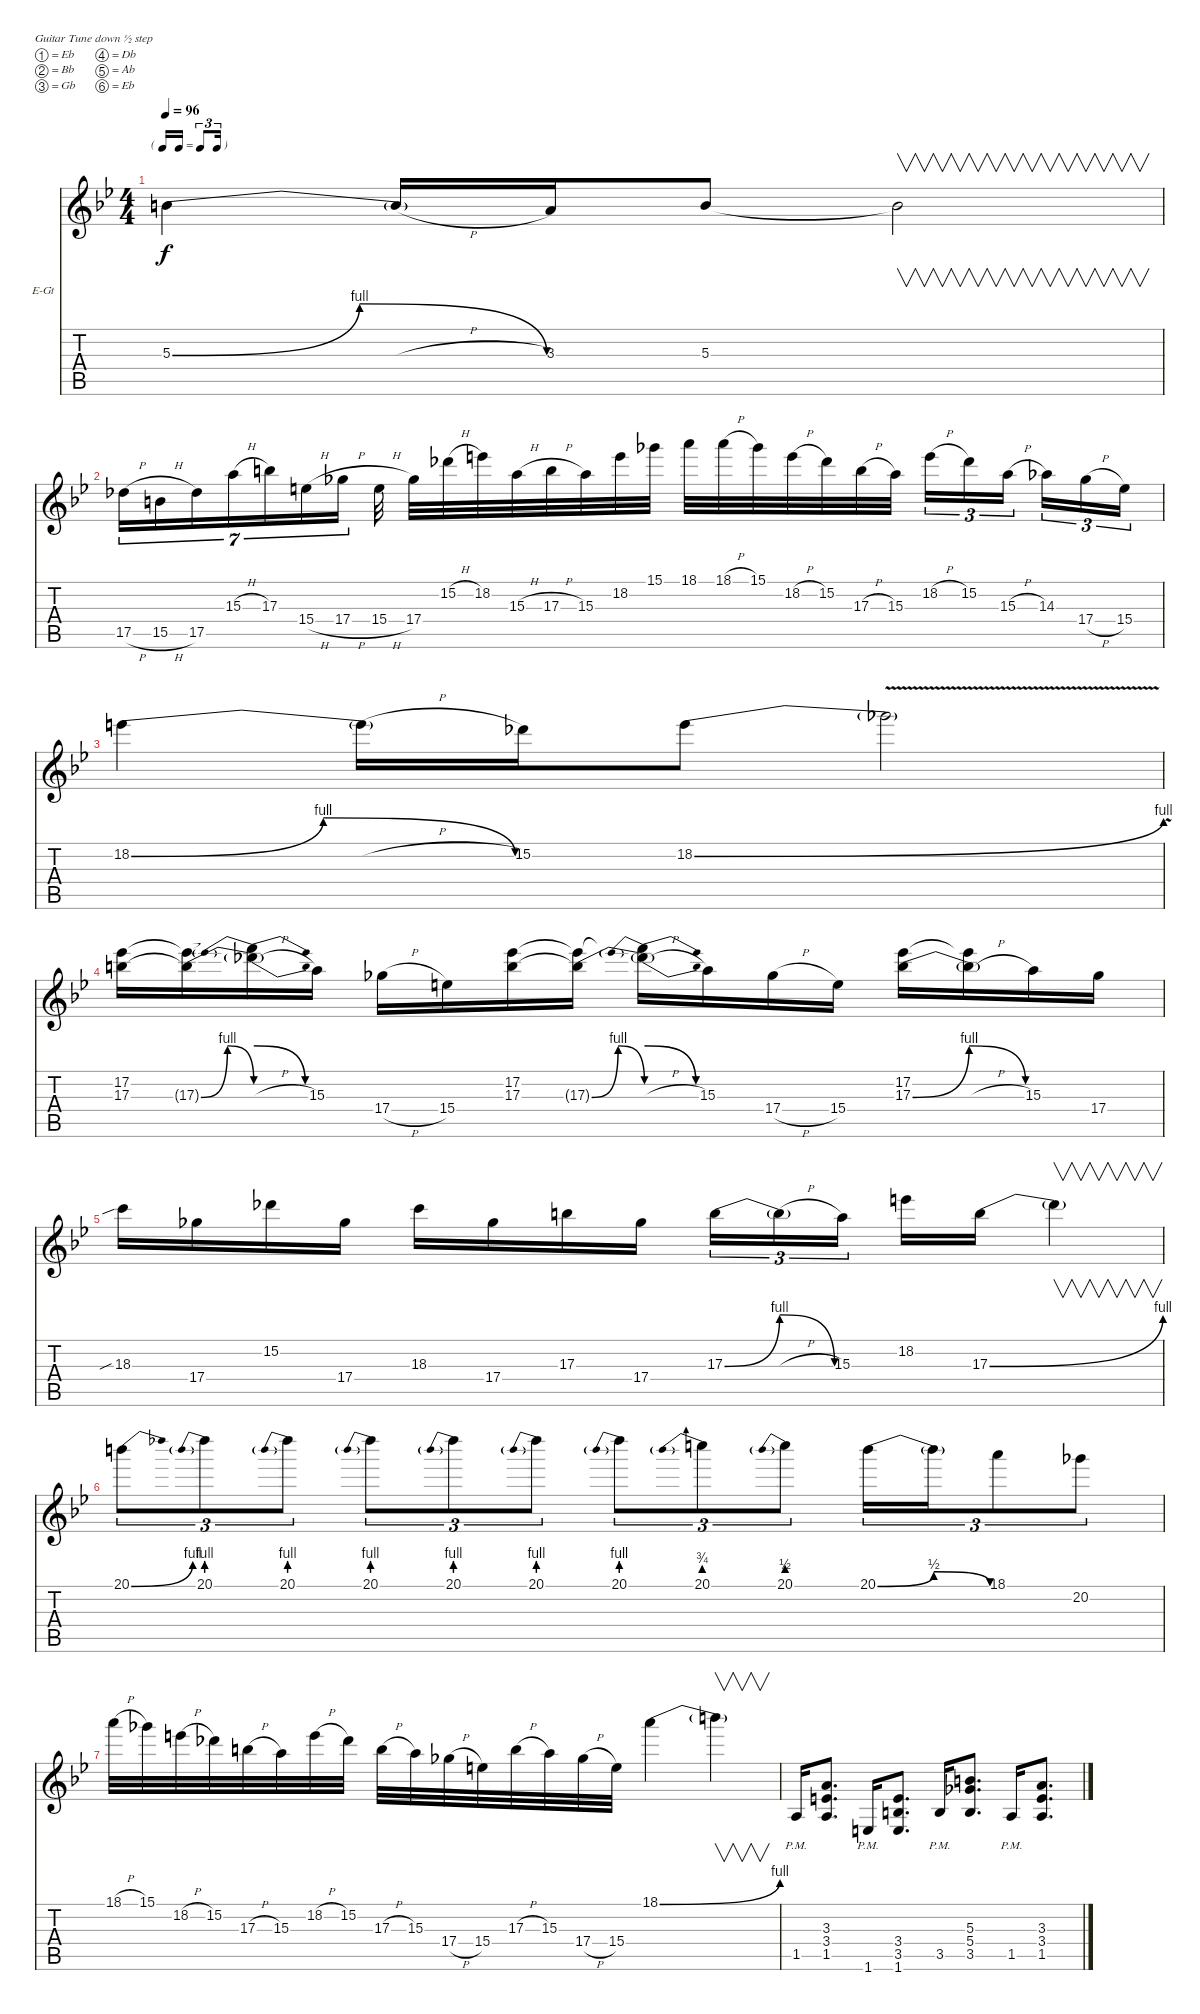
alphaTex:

\bracketExtendMode nobrackets
\firstSystemTrackNameOrientation horizontal
\otherSystemsTrackNameOrientation horizontal
\defaultBarNumberDisplay FirstOfSystem
\track ("Zakk Wylde" "E-Gt") {instrument distortionguitar}
\staff {score tabs}
\tuning (Eb4 Bb3 Gb3 Db3 Ab2 Eb2)
\ts (4 4)
\tf triplet16th
\tempo 96
\clef g2
\scale
0.498802
\ks bb
5.3{be (bendrelease 0 0 28.2 4 30.599999999999998 4 59.4 0)}.4{dy f} 5.3{h t}.16 3.3.16 5.3.8 5.3{t}.2{v} |
\scale
0.666828 17.5{h}.16{tu (7 4)} 15.5{h}.16{tu (7 4)} 17.5.16{tu (7 4)} 15.3{h}.16{tu (7 4)} 17.3.16{tu (7 4)} 15.4{h}.16{tu (7 4)} 17.4{h}.16{tu (7 4)} 15.4{h}.32 17.4.32 15.2{h}.32 18.2.32 15.3{h}.32 17.3{h}.32 15.3.32 18.2.32 15.1.32 18.1.32 18.1{h}.32 15.1.32 18.2{h}.32 15.2.32 17.3{h}.32 15.3.32 18.2{h}.16{tu (3 2)} 15.2.16{tu (3 2)} 15.3{h}.16{tu (3 2)} 14.3.16{tu (3 2)} 17.4{h}.16{tu (3 2)} 15.4.16{tu (3 2)} |
\scale
0.332888 18.2{be (bendrelease 0 0 30.599999999999998 4 33.6 4 59.4 0)}.4 18.2{h t}.16 15.2.16 18.2{be (bend 0 0 22.8 4)}.8 18.2{v t}.2 |
\scale
0.520725 (17.3 17.2).16 (17.2{t} 17.3{be (bendrelease 0 0 10.2 4 20.4 4 30 0) t}).16 (17.3{be (release 0 4 15 0) h t} 17.2{be (prebendrelease 0 4 15 0) t}).16 15.3.16 17.4{h}.16 15.4.16 (17.3 17.2).16 (17.2{t} 17.3{be (bendrelease 0 0 10.2 4 20.4 4 30 0) t}).16 (17.3{be (release 0 4 15 0) h t} 17.2{be (prebendrelease 0 4 15 0) t}).16 15.3.16 17.4{h}.16 15.4.16 (17.3{be (bendrelease 0 0 10.2 4 20.4 4 30 0)} 17.2).16 (17.2{t} 17.3{h t}).16 15.3.16 17.4.16 |
\scale
0.479621 18.3{sib}.16 17.4.16 15.2.16 17.4.16 18.3.16 17.4.16 17.3.16 17.4.16 17.3{be (bendrelease 0 0 30.599999999999998 4 30.599999999999998 4 59.4 0)}.16{tu (3 2)} 17.3{h t}.16{tu (3 2)} 15.3.16{tu (3 2)} 18.2.16 17.3{be (bend 0 0 15 4)}.16 17.3{t}.4{v} |
\scale
0.51978 20.1{be (bend 0 0 15 4)}.8{tu (3 2)} 20.1{be (prebend 0 4 60 4)}.8{tu (3 2)} 20.1{be (prebend 0 4 60 4)}.8{tu (3 2)} 20.1{be (prebend 0 4 60 4)}.8{tu (3 2)} 20.1{be (prebend 0 4 60 4)}.8{tu (3 2)} 20.1{be (prebend 0 4 60 4)}.8{tu (3 2)} 20.1{be (prebend 0 4 60 4)}.8{tu (3 2)} 20.1{be (prebend 0 3 60 3)}.8{tu (3 2)} 20.1{be (prebend 0 2 60 2)}.8{tu (3 2)} 20.1{be (bendrelease 0 0 10.2 2 20.4 2 30 0)}.16{tu (3 2)} 20.1{t}.16{tu (3 2)} 18.1.8{tu (3 2)} 20.2.8{tu (3 2)} |
\scale
0.480255 18.1{h}.32 15.1.32 18.2{h}.32 15.2.32 17.3{h}.32 15.3.32 18.2{h}.32 15.2.32 17.3{h}.32 15.3.32 17.4{h}.32 15.4.32 17.3{h}.32 15.3.32 17.4{h}.32 15.4.32 18.1{be (bend 0 0 15 4)}.4 18.1{t}.4{v} |
\scale
0.543376 1.5{pm}.16 (1.5 3.4 3.3).8{d} 1.6{pm}.16 (1.6 3.5 3.4).8{d} 3.5{pm}.16 (3.5 5.4 5.3).8{d} 1.5{pm}.16 (1.5 3.4 3.3).8{d}
